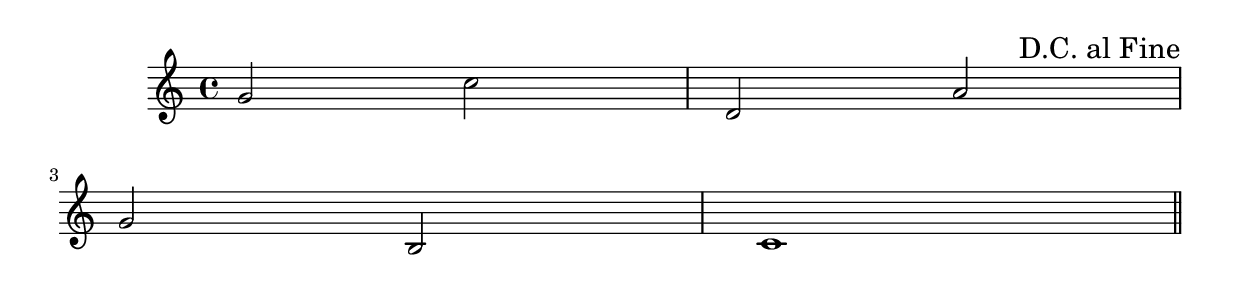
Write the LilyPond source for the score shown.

%% DO NOT EDIT this file manually; it is automatically
%% generated from LSR http://lsr.di.unimi.it
%% Make any changes in LSR itself, or in Documentation/snippets/new/ ,
%% and then run scripts/auxiliar/makelsr.py
%%
%% This file is in the public domain.
\version "2.18.0"

\header {
  lsrtags = "text"

  texidoc = "
Marks can be printed at the end of the current line, instead of the
beginning of the following line.  In such cases, it might be preferable
to align the right end of the mark with the bar line.

"
  doctitle = "Printing marks at the end of a line"
} % begin verbatim


\relative c'' {
  g2 c
  d,2 a'
  \once \override Score.RehearsalMark.break-visibility = #end-of-line-visible
  \once \override Score.RehearsalMark.self-alignment-X = #RIGHT
  \mark "D.C. al Fine"
  \break
  g2 b,
  c1 \bar "||"
}
